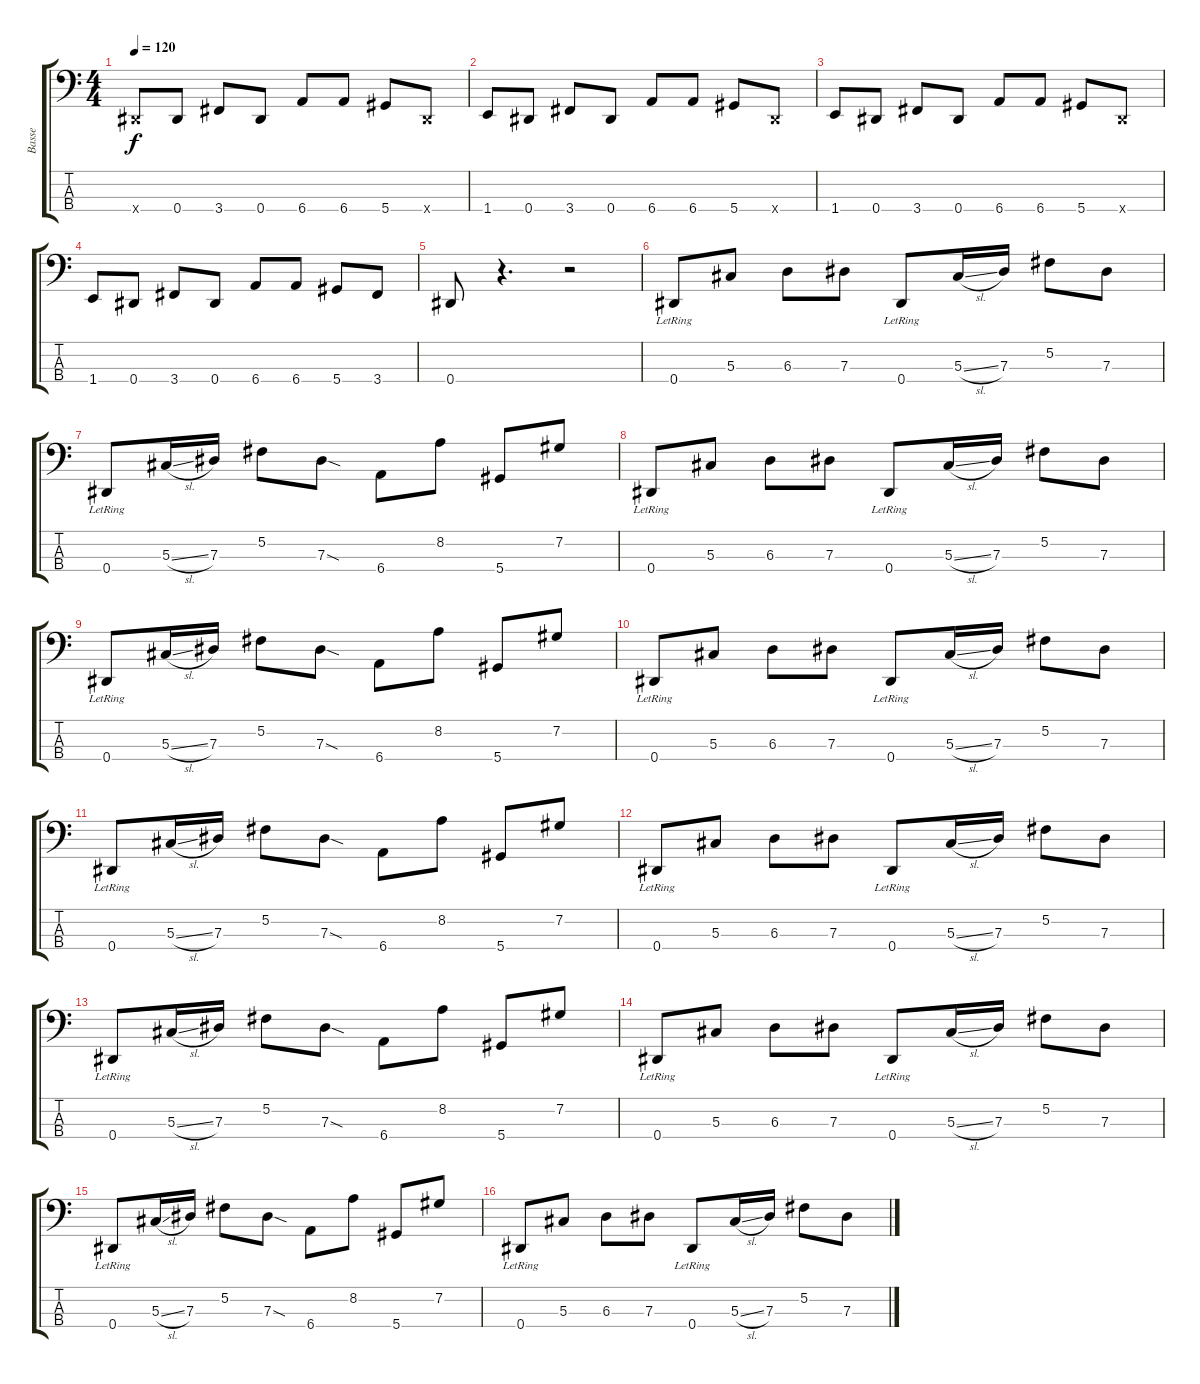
\track ("Basse" "Basse") {instrument electricbasspick}
\staff {score tabs}
\tuning (Gb2 Db2 Ab1 Eb1) {hide}
\ts (4 4)
\tempo 120
\clef f4
\ks c
0.4{x}.8{dy f} 0.4.8 3.4.8 0.4.8 6.4.8 6.4.8 5.4.8 0.4{x}.8 |
1.4.8 0.4.8 3.4.8 0.4.8 6.4.8 6.4.8 5.4.8 0.4{x}.8 |
1.4.8 0.4.8 3.4.8 0.4.8 6.4.8 6.4.8 5.4.8 0.4{x}.8 |
1.4.8 0.4.8 3.4.8 0.4.8 6.4.8 6.4.8 5.4.8 3.4.8 |
0.4.8 r.4{d} r.2 |
0.4{lr}.8 5.3.8 6.3.8 7.3.8 0.4{lr}.8 5.3{sl}.16 7.3.16 5.2.8 7.3.8 |
0.4{lr}.8 5.3{sl}.16 7.3.16 5.2.8 7.3{sod}.8 6.4.8 8.2.8 5.4.8 7.2.8 |
0.4{lr}.8 5.3.8 6.3.8 7.3.8 0.4{lr}.8 5.3{sl}.16 7.3.16 5.2.8 7.3.8 |
0.4{lr}.8 5.3{sl}.16 7.3.16 5.2.8 7.3{sod}.8 6.4.8 8.2.8 5.4.8 7.2.8 |
0.4{lr}.8 5.3.8 6.3.8 7.3.8 0.4{lr}.8 5.3{sl}.16 7.3.16 5.2.8 7.3.8 |
0.4{lr}.8 5.3{sl}.16 7.3.16 5.2.8 7.3{sod}.8 6.4.8 8.2.8 5.4.8 7.2.8 |
0.4{lr}.8 5.3.8 6.3.8 7.3.8 0.4{lr}.8 5.3{sl}.16 7.3.16 5.2.8 7.3.8 |
0.4{lr}.8 5.3{sl}.16 7.3.16 5.2.8 7.3{sod}.8 6.4.8 8.2.8 5.4.8 7.2.8 |
0.4{lr}.8 5.3.8 6.3.8 7.3.8 0.4{lr}.8 5.3{sl}.16 7.3.16 5.2.8 7.3.8 |
0.4{lr}.8 5.3{sl}.16 7.3.16 5.2.8 7.3{sod}.8 6.4.8 8.2.8 5.4.8 7.2.8 |
0.4{lr}.8 5.3.8 6.3.8 7.3.8 0.4{lr}.8 5.3{sl}.16 7.3.16 5.2.8 7.3.8
